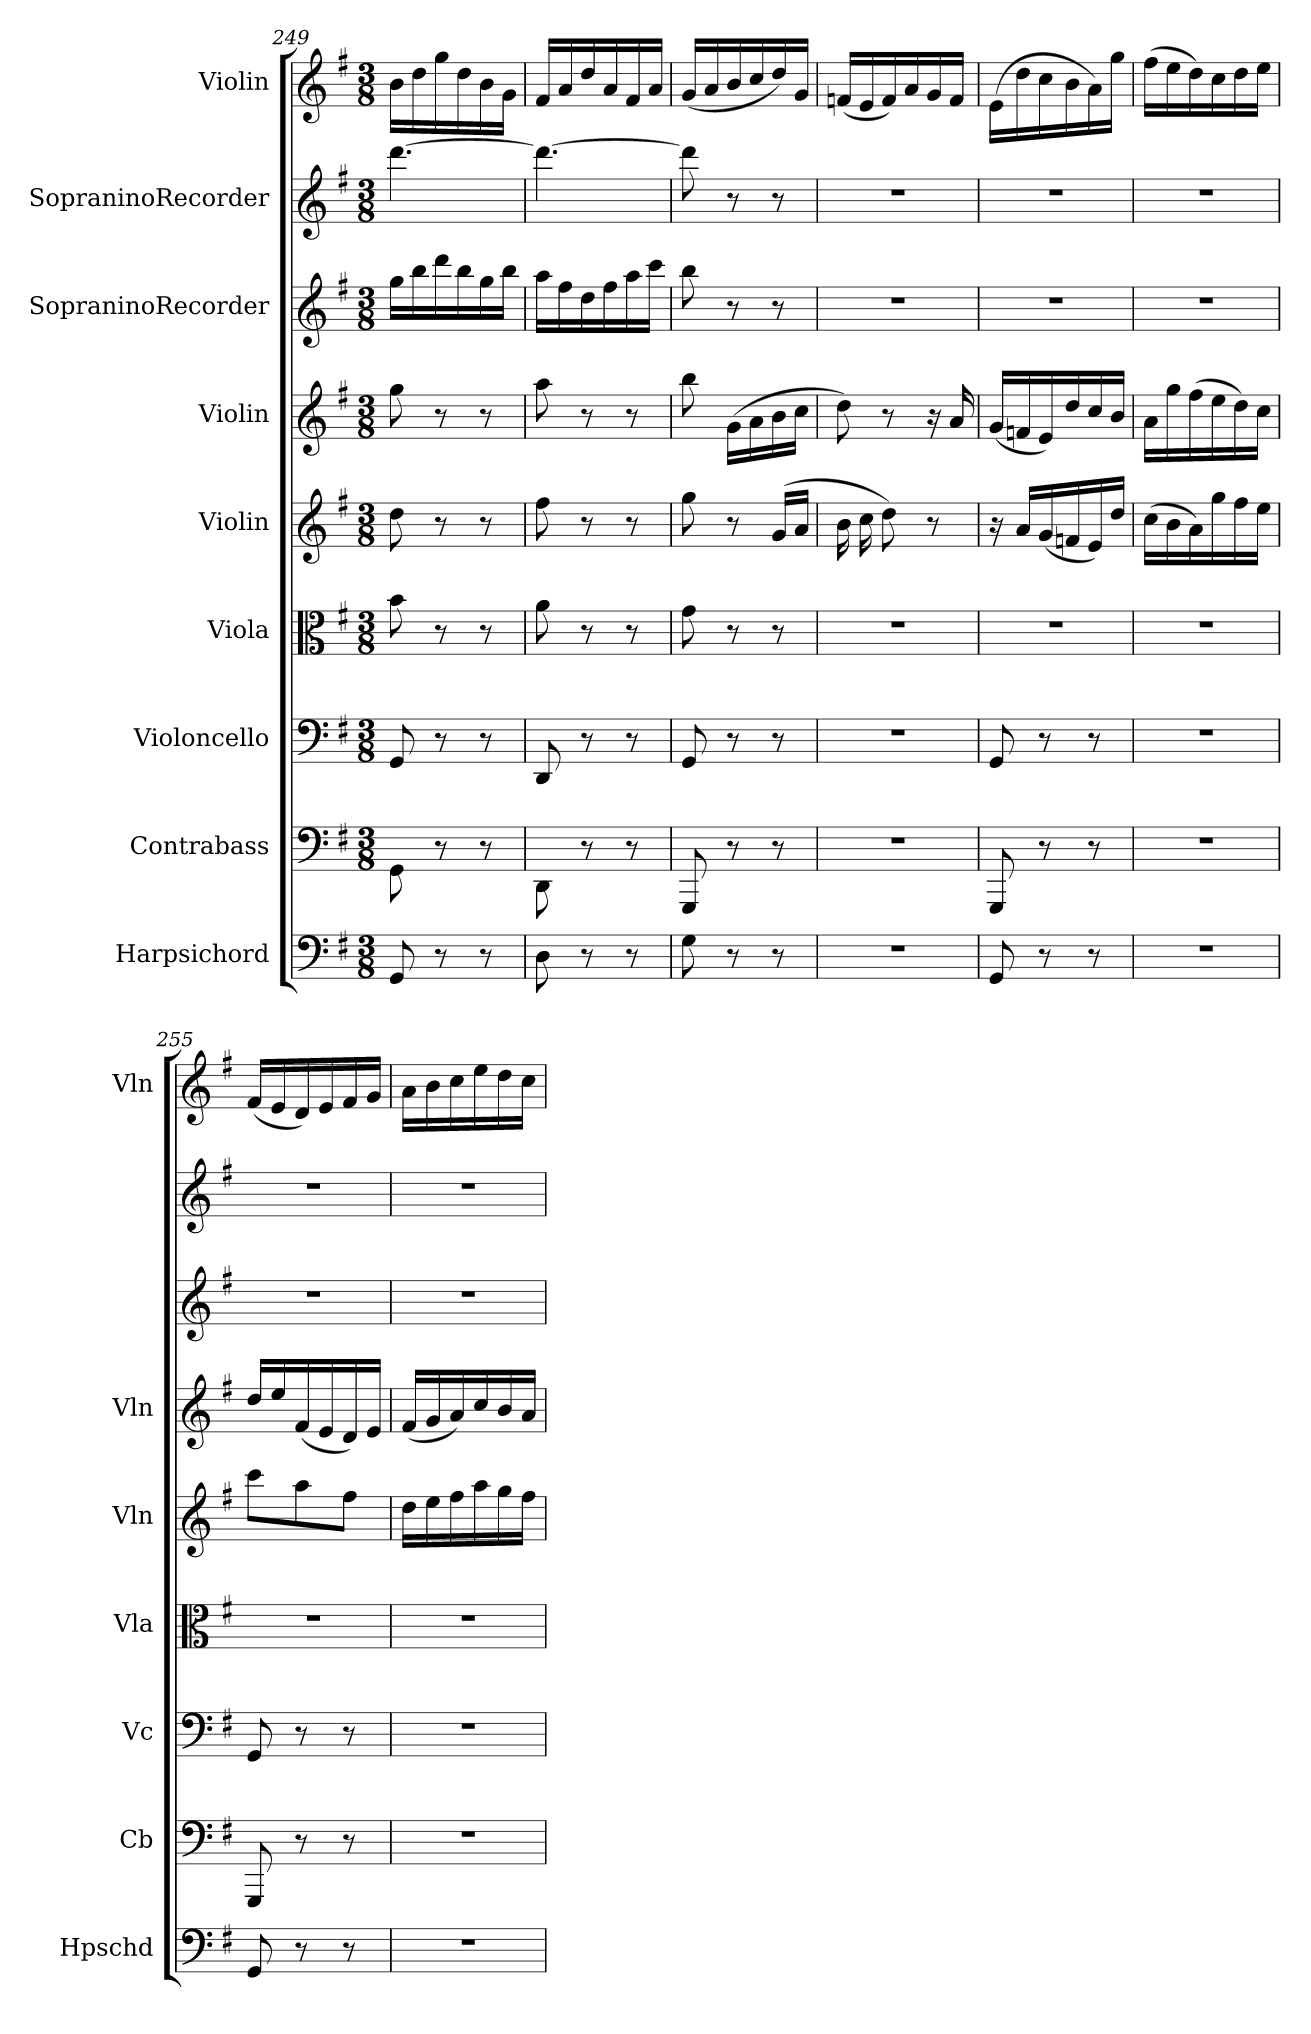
**kern	**kern	**kern	**kern	**kern	**kern	**kern	**kern	**kern
*part9	*part8	*part7	*part6	*part5	*part4	*part3	*part2	*part1
*staff9	*staff8	*staff7	*staff6	*staff5	*staff4	*staff3	*staff2	*staff1
*I"Harpsichord	*I"Contrabass	*I"Violoncello	*I"Viola	*I"Violin	*I"Violin	*I"SopraninoRecorder	*I"SopraninoRecorder	*I"Violin
*I'Hpschd	*I'Cb	*I'Vc	*I'Vla	*I'Vln	*I'Vln	*	*	*I'Vln
*clefF4	*clefF4	*clefF4	*clefC3	*clefG2	*clefG2	*clefG2	*clefG2	*clefG2
*k[f#]	*k[f#]	*k[f#]	*k[f#]	*k[f#]	*k[f#]	*k[f#]	*k[f#]	*k[f#]
*G:	*G:	*G:	*G:	*G:	*G:	*G:	*G:	*G:
*M3/8	*M3/8	*M3/8	*M3/8	*M3/8	*M3/8	*M3/8	*M3/8	*M3/8
=249	=249	=249	=249	=249	=249	=249	=249	=249
8GG/	8GG\	8GG/	8b\	8dd\	8gg\	16gg\LL	[4.ddd\	16b\LL
.	.	.	.	.	.	16bb\	.	16dd\
8r	8r	8r	8r	8r	8r	16ddd\	.	16gg\
.	.	.	.	.	.	16bb\	.	16dd\
8r	8r	8r	8r	8r	8r	16gg\	.	16b\
.	.	.	.	.	.	16bb\JJ	.	16g\JJ
=250	=250	=250	=250	=250	=250	=250	=250	=250
8D\	8DD\	8DD/	8a\	8ff#\	8aa\	16aa\LL	4.ddd\_	16f#/LL
.	.	.	.	.	.	16ff#\	.	16a/
8r	8r	8r	8r	8r	8r	16dd\	.	16dd/
.	.	.	.	.	.	16ff#\	.	16a/
8r	8r	8r	8r	8r	8r	16aa\	.	16f#/
.	.	.	.	.	.	16ccc\JJ	.	16a/JJ
=251	=251	=251	=251	=251	=251	=251	=251	=251
8G\	8GGG/	8GG/	8g\	8gg\	8bb\	8bb\	8ddd\]	(16g/LL
.	.	.	.	.	.	.	.	16a/
8r	8r	8r	8r	8r	(16g\LL	8r	8r	16b/
.	.	.	.	.	16a\	.	.	16cc/
8r	8r	8r	8r	(16g/LL	16b\	8r	8r	16dd/)
.	.	.	.	16a/JJ	16cc\JJ	.	.	16g/JJ
=252	=252	=252	=252	=252	=252	=252	=252	=252
4.r	4.r	4.r	4.r	16b\	8dd\)	4.r	4.r	(16fn/LL
.	.	.	.	16cc\	.	.	.	16e/
.	.	.	.	8dd\)	8r	.	.	16f/)
.	.	.	.	.	.	.	.	16a/
.	.	.	.	8r	16r	.	.	16g/
.	.	.	.	.	16a/	.	.	16f/JJ
=253	=253	=253	=253	=253	=253	=253	=253	=253
8GG/	8GGG/	8GG/	4.r	16r	(16g/LL	4.r	4.r	(16e\LL
.	.	.	.	16a/LL	16fn/	.	.	16dd\
8r	8r	8r	.	(16g/	16e/)	.	.	16cc\
.	.	.	.	16fn/	16dd/	.	.	16b\
8r	8r	8r	.	16e/)	16cc/	.	.	16a\)
.	.	.	.	16dd/JJ	16b/JJ	.	.	16gg\JJ
=254	=254	=254	=254	=254	=254	=254	=254	=254
4.r	4.r	4.r	4.r	(16cc\LL	16a\LL	4.r	4.r	(16ff#\LL
.	.	.	.	16b\	16gg\	.	.	16ee\
.	.	.	.	16a\)	(16ff#\	.	.	16dd\)
.	.	.	.	16gg\	16ee\	.	.	16cc\
.	.	.	.	16ff#\	16dd\)	.	.	16dd\
.	.	.	.	16ee\JJ	16cc\JJ	.	.	16ee\JJ
=255	=255	=255	=255	=255	=255	=255	=255	=255
8GG/	8GGG/	8GG/	4.r	8ccc\L	16dd/LL	4.r	4.r	(16f#/LL
.	.	.	.	.	16ee/	.	.	16e/
8r	8r	8r	.	8aa\	(16f#/	.	.	16d/)
.	.	.	.	.	16e/	.	.	16e/
8r	8r	8r	.	8ff#\J	16d/)	.	.	16f#/
.	.	.	.	.	16e/JJ	.	.	16g/JJ
=256	=256	=256	=256	=256	=256	=256	=256	=256
4.r	4.r	4.r	4.r	16dd\LL	(16f#/LL	4.r	4.r	16a\LL
.	.	.	.	16ee\	16g/	.	.	16b\
.	.	.	.	16ff#\	16a/)	.	.	16cc\
.	.	.	.	16aa\	16cc/	.	.	16ee\
.	.	.	.	16gg\	16b/	.	.	16dd\
.	.	.	.	16ff#\JJ	16a/JJ	.	.	16cc\JJ
=	=	=	=	=	=	=	=	=
*-	*-	*-	*-	*-	*-	*-	*-	*-
